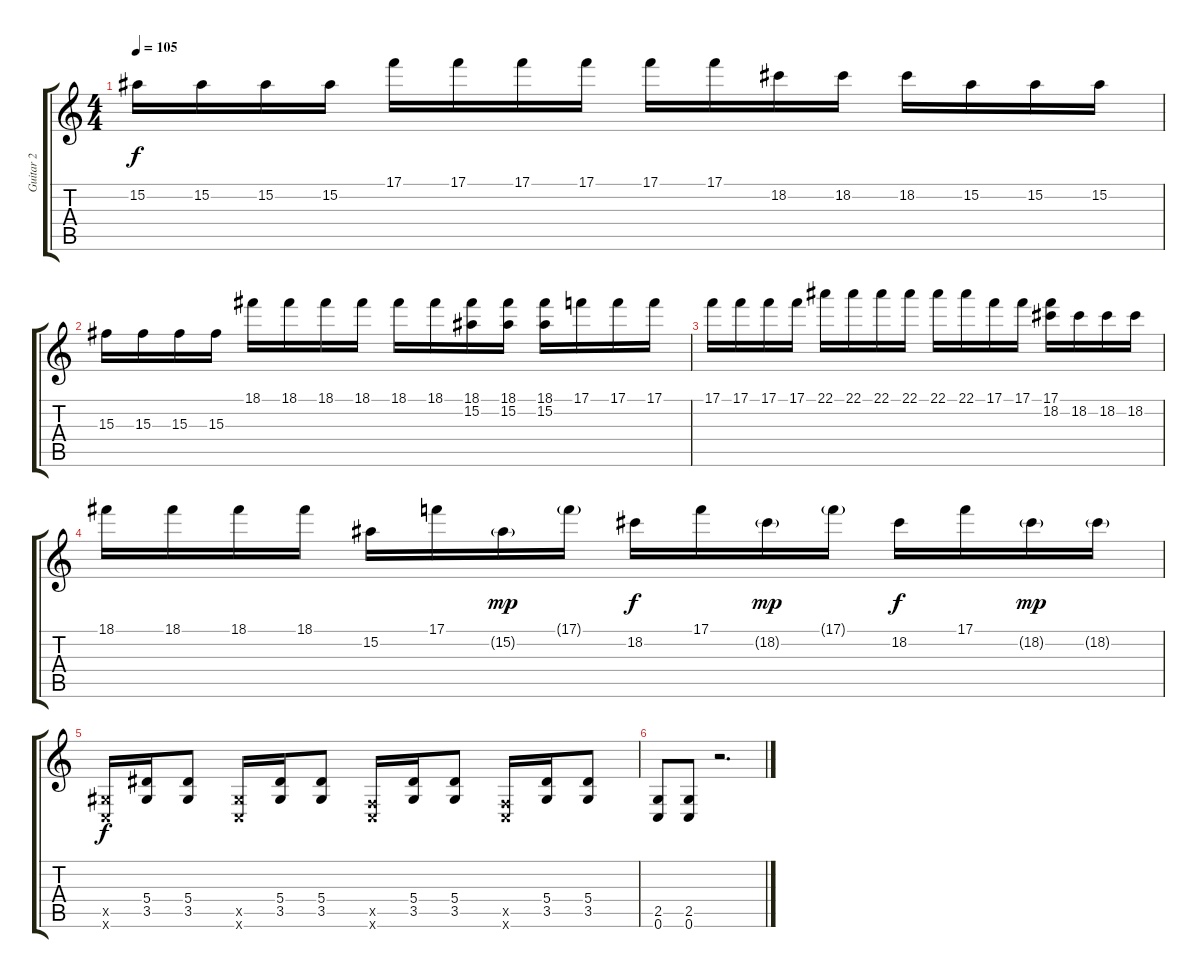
\track ("Guitar 2" "Guitar 2") {instrument distortionguitar}
\staff {score tabs}
\tuning (C4 G3 Eb3 Bb2 F2 C2) {hide}
\ts (4 4)
\tempo 105
\clef g2
\ks c
15.2.16{dy f} 15.2.16 15.2.16 15.2.16 17.1.16 17.1.16 17.1.16 17.1.16 17.1.16 17.1.16 18.2.16 18.2.16 18.2.16 15.2.16 15.2.16 15.2.16 |
15.3.16 15.3.16 15.3.16 15.3.16 18.1.16 18.1.16 18.1.16 18.1.16 18.1.16 18.1.16 (18.1 15.2).16 (18.1 15.2).16 (18.1 15.2).16 17.1.16 17.1.16 17.1.16 |
17.1.16 17.1.16 17.1.16 17.1.16 22.1.16 22.1.16 22.1.16 22.1.16 22.1.16 22.1.16 17.1.16 17.1.16 (17.1 18.2).16 18.2.16 18.2.16 18.2.16 |
18.1.16 18.1.16 18.1.16 18.1.16 15.2.16 17.1.16 15.2{g}.16{dy mp} 17.1{g}.16 18.2.16{dy f} 17.1.16 18.2{g}.16{dy mp} 17.1{g}.16 18.2.16{dy f} 17.1.16 18.2{g}.16{dy mp} 18.2{g}.16 |
(3.5{x} 0.6{x}).16{dy f} (5.4 3.5).16 (5.4 3.5).8 (3.5{x} 0.6{x}).16 (5.4 3.5).16 (5.4 3.5).8 (0.5{x} 0.6{x}).16 (5.4 3.5).16 (5.4 3.5).8 (0.5{x} 0.6{x}).16 (5.4 3.5).16 (5.4 3.5).8 |
(2.5 0.6).8{instrument electricguitarmuted} (2.5 0.6).8 r.2{d}
